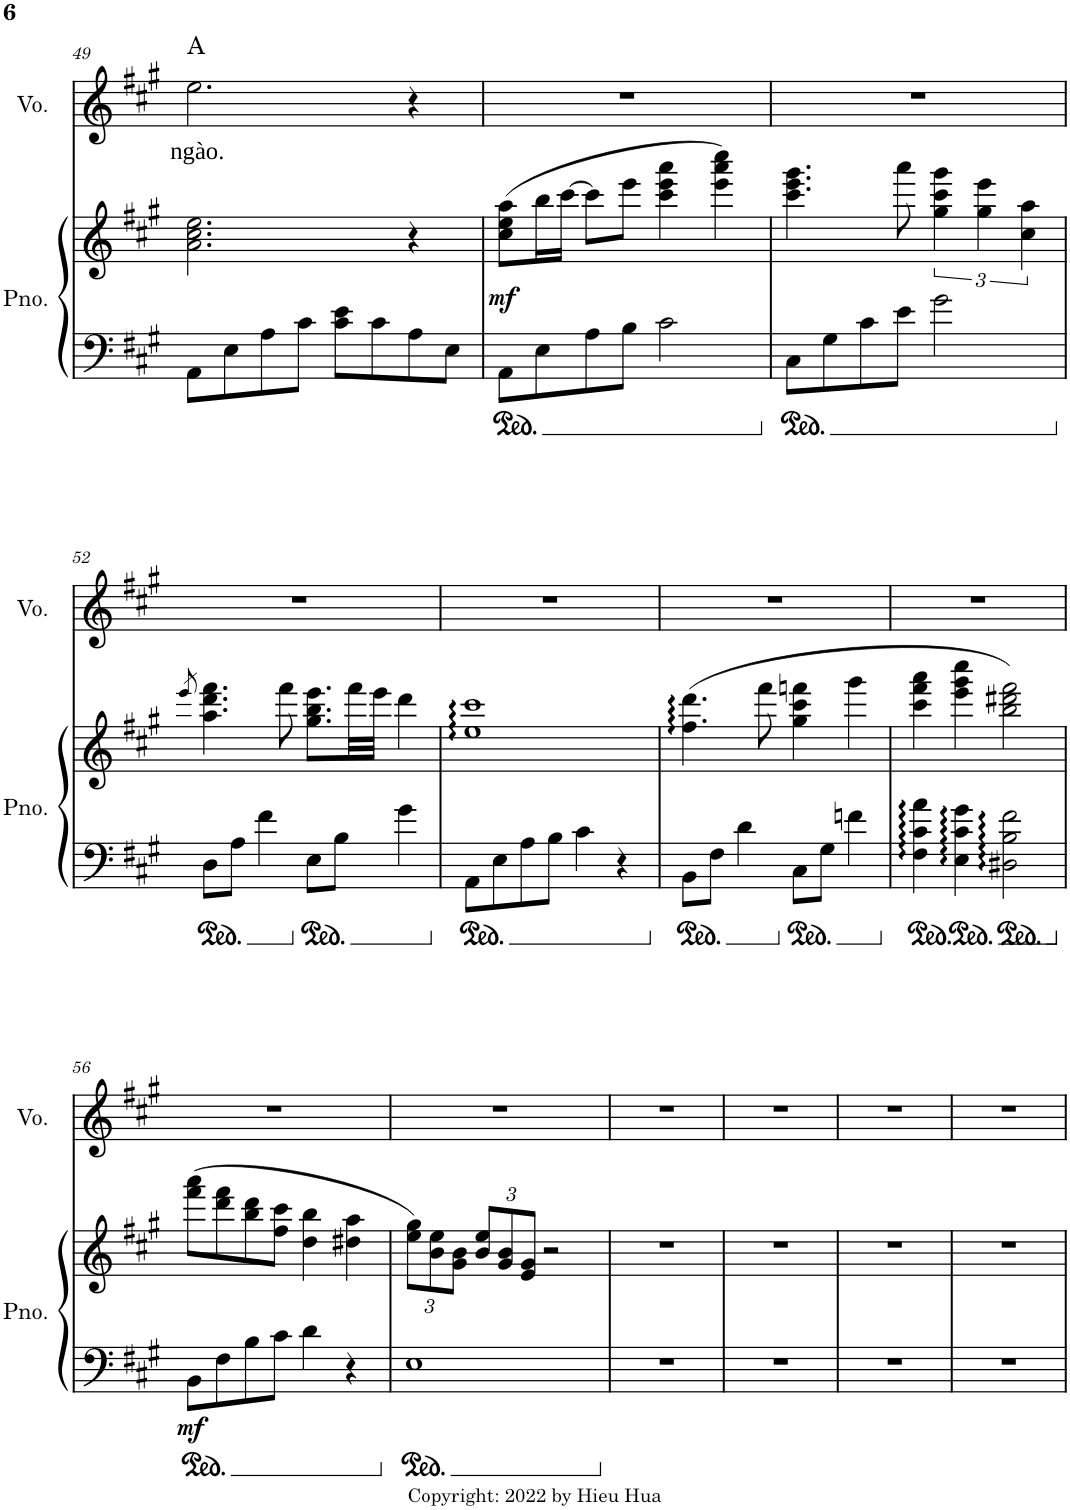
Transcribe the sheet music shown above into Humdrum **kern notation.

**kern	**kern	**dynam	**kern	**text	**harte
*part2	*part2	*part2	*part1	*part1	*part1
*staff3	*staff2	*staff2/3	*staff1	*staff1	*
*I"Piano	*	*	*I"Voice	*	*
*I'Pno.	*	*	*I'Vo.	*	*
!!LO:PB:g=z
*clefF4	*clefG2	*	*clefG2	*	*
*k[f#c#g#]	*k[f#c#g#]	*	*k[f#c#g#]	*	*
*M4/4	*M4/4	*	*M4/4	*	*
=49	=49	=49	=49	=49	=49
!	!	!	!	!LO:LY:b	!
8AA\L	2.a\ 2.cc#\ 2.ee\	.	2.ee\	ngào.	A:maj
8E\	.	.	.	.	.
8A\	.	.	.	.	.
8c#\J	.	.	.	.	.
8c#\ 8e\L	.	.	.	.	.
8c#\	.	.	.	.	.
8A\	4r	.	4r	.	.
8E\J	.	.	.	.	.
=50	=50	=50	=50	=50	=50
!	!	!LO:DY:b	!	!	!
8AA\L	(8cc#\ 8ee\ 8aa\L	mf	1r	.	.
8E\	16bb\L	.	.	.	.
.	[16ccc#\JJ	.	.	.	.
8A\	8ccc#\L]	.	.	.	.
8B\J	8eee\J	.	.	.	.
2c#\	4ccc#\ 4eee\ 4aaa\	.	.	.	.
.	4eee\ 4aaa\ 4cccc#\)	.	.	.	.
=51	=51	=51	=51	=51	=51
8C#\L	4.ccc#\ 4.eee\ 4.ggg#\	.	1r	.	.
8G#\	.	.	.	.	.
8c#\	.	.	.	.	.
8e\J	8aaa\	.	.	.	.
2g#\	6gg#\ 6ccc#\ 6ggg#\	.	.	.	.
.	6gg#\ 6eee\	.	.	.	.
.	6cc#\ 6aa\	.	.	.	.
!!LO:LB:g=z
=52	=52	=52	=52	=52	=52
.	8qeee/	.	.	.	.
8D\L	4.aa\ 4.ddd\ 4.fff#\	.	1r	.	.
8A\J	.	.	.	.	.
4f#\	.	.	.	.	.
.	8fff#\	.	.	.	.
8E\L	8.gg#\ 8.bb\ 8.eee\L	.	.	.	.
8B\J	.	.	.	.	.
.	32fff#\LL	.	.	.	.
.	32eee\JJJ	.	.	.	.
4g#\	4ddd\	.	.	.	.
=53	=53	=53	=53	=53	=53
8AA\L	1ee 1ccc#	.	1r	.	.
8E\	.	.	.	.	.
8A\	.	.	.	.	.
8B\J	.	.	.	.	.
4c#\	.	.	.	.	.
4r	.	.	.	.	.
=54	=54	=54	=54	=54	=54
8BB\L	(4.ff#\ 4.ddd\	.	1r	.	.
8F#\J	.	.	.	.	.
4d\	.	.	.	.	.
.	8fff#\	.	.	.	.
8C#\L	4gg#\ 4ccc#\ 4fffn\	.	.	.	.
8G#\J	.	.	.	.	.
4fn\	4ggg#\	.	.	.	.
=55	=55	=55	=55	=55	=55
4F#\ 4c#\ 4a\	4ccc#\ 4fff#\ 4aaa\	.	1r	.	.
4E\ 4c#\ 4g#\	4eee\ 4ggg#\ 4cccc#\	.	.	.	.
2D#X\ 2B\ 2f#\	2bb\ 2ddd#X\ 2fff#\)	.	.	.	.
!!LO:LB:g=z
=56	=56	=56	=56	=56	=56
!	!	!LO:DY:b=2	!	!	!
8BB\L	(8fff#\ 8aaa\L	mf	1r	.	.
8F#\	8ddd\ 8fff#\	.	.	.	.
8B\	8bb\ 8ddd\	.	.	.	.
8c#\J	8ff#\ 8ccc#\J	.	.	.	.
4d\	4dd\ 4bb\	.	.	.	.
4r	4dd#X\ 4aa\	.	.	.	.
=57	=57	=57	=57	=57	=57
*	*Xbrackettup	*	*	*	*
1E	12ee\ 12gg#\L)	.	1r	.	.
.	12b\ 12ee\	.	.	.	.
.	12g#\ 12b\J	.	.	.	.
.	12b/ 12ee/L	.	.	.	.
.	12g#/ 12b/	.	.	.	.
.	12e/ 12g#/J	.	.	.	.
.	2r	.	.	.	.
=58	=58	=58	=58	=58	=58
1r	1r	.	1r	.	.
=59	=59	=59	=59	=59	=59
1r	1r	.	1r	.	.
=60	=60	=60	=60	=60	=60
1r	1r	.	1r	.	.
=61	=61	=61	=61	=61	=61
1r	1r	.	1r	.	.
=	=	=	=	=	=
*-	*-	*-	*-	*-	*-
